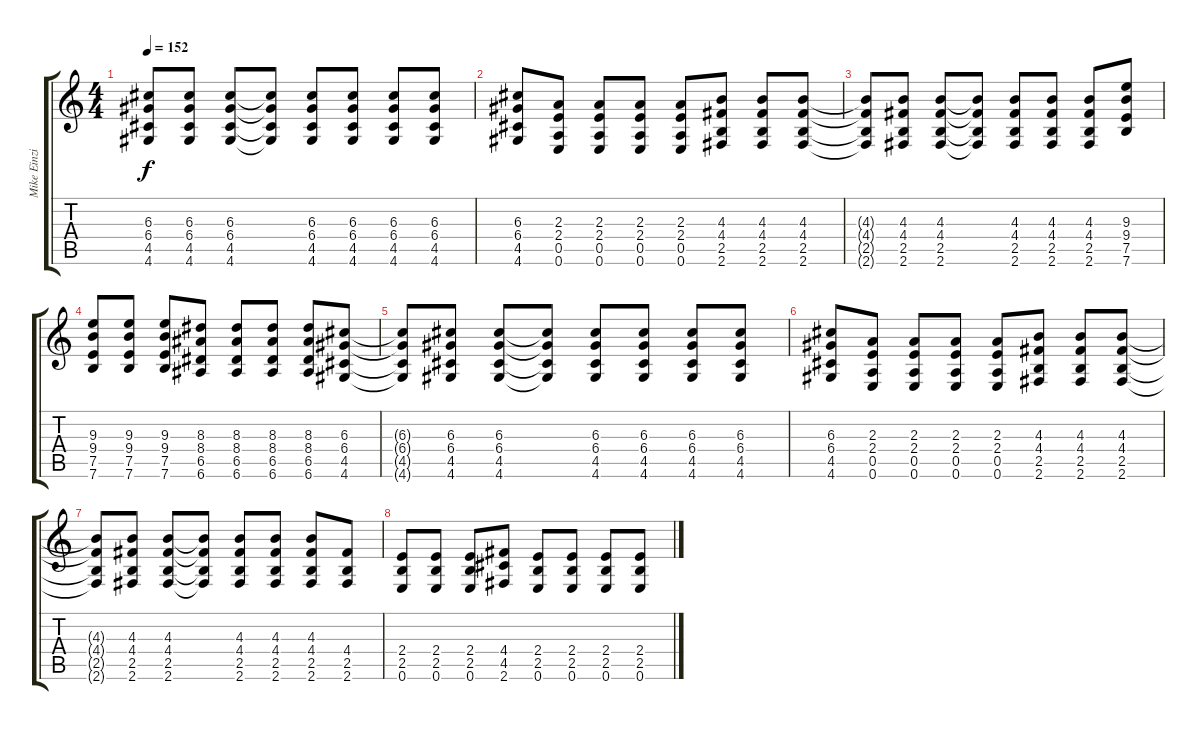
\track ("Mike Einziger" "Mike Einzi") {instrument distortionguitar}
\staff {score tabs}
\tuning (E4 B3 G3 D3 A2 E2) {hide}
\ts (4 4)
\tempo 152
\clef g2
\ks c
(6.3{t} 6.4{t} 4.5{t} 4.6{t}).8{dy f} (6.3 6.4 4.5 4.6).8 (6.3 6.4 4.5 4.6).8 (6.3{t} 6.4{t} 4.5{t} 4.6{t}).8 (6.3 6.4 4.5 4.6).8 (6.3 6.4 4.5 4.6).8 (6.3 6.4 4.5 4.6).8 (6.3 6.4 4.5 4.6).8 |
(6.3 6.4 4.5 4.6).8 (2.3 2.4 0.5 0.6).8 (2.3 2.4 0.5 0.6).8 (2.3 2.4 0.5 0.6).8 (2.3 2.4 0.5 0.6).8 (4.3 4.4 2.5 2.6).8 (4.3 4.4 2.5 2.6).8 (4.3 4.4 2.5 2.6).8 |
(4.3{t} 4.4{t} 2.5{t} 2.6{t}).8 (4.3 4.4 2.5 2.6).8 (4.3 4.4 2.5 2.6).8 (4.3{t} 4.4{t} 2.5{t} 2.6{t}).8 (4.3 4.4 2.5 2.6).8 (4.3 4.4 2.5 2.6).8 (4.3 4.4 2.5 2.6).8 (9.3 9.4 7.5 7.6).8 |
(9.3 9.4 7.5 7.6).8 (9.3 9.4 7.5 7.6).8 (9.3 9.4 7.5 7.6).8 (8.3 8.4 6.5 6.6).8 (8.3 8.4 6.5 6.6).8 (8.3 8.4 6.5 6.6).8 (8.3 8.4 6.5 6.6).8 (6.3 6.4 4.5 4.6).8 |
(6.3{t} 6.4{t} 4.5{t} 4.6{t}).8 (6.3 6.4 4.5 4.6).8 (6.3 6.4 4.5 4.6).8 (6.3{t} 6.4{t} 4.5{t} 4.6{t}).8 (6.3 6.4 4.5 4.6).8 (6.3 6.4 4.5 4.6).8 (6.3 6.4 4.5 4.6).8 (6.3 6.4 4.5 4.6).8 |
(6.3 6.4 4.5 4.6).8 (2.3 2.4 0.5 0.6).8 (2.3 2.4 0.5 0.6).8 (2.3 2.4 0.5 0.6).8 (2.3 2.4 0.5 0.6).8 (4.3 4.4 2.5 2.6).8 (4.3 4.4 2.5 2.6).8 (4.3 4.4 2.5 2.6).8 |
(4.3{t} 4.4{t} 2.5{t} 2.6{t}).8 (4.3 4.4 2.5 2.6).8 (4.3 4.4 2.5 2.6).8 (4.3{t} 4.4{t} 2.5{t} 2.6{t}).8 (4.3 4.4 2.5 2.6).8 (4.3 4.4 2.5 2.6).8 (4.3 4.4 2.5 2.6).8 (4.4 2.5 2.6).8 |
(2.4 2.5 0.6).8 (2.4 2.5 0.6).8 (2.4 2.5 0.6).8 (4.4 4.5 2.6).8 (2.4 2.5 0.6).8 (2.4 2.5 0.6).8 (2.4 2.5 0.6).8 (2.4 2.5 0.6).8
